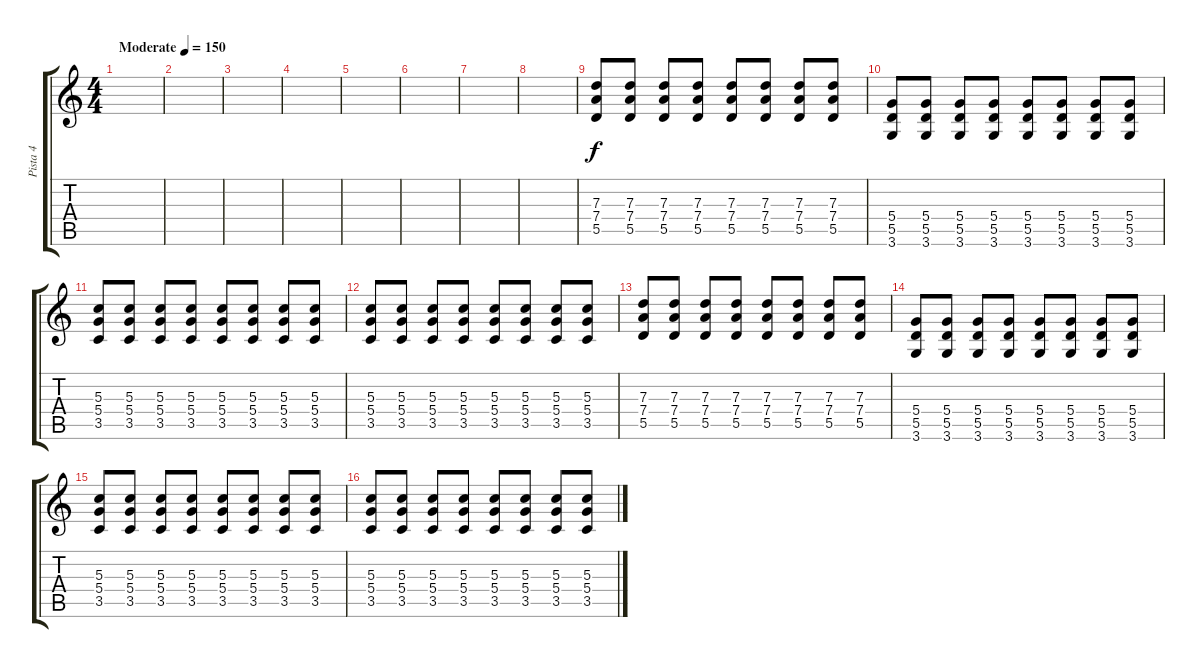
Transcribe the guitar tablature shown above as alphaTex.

\track ("Pista 4" "Pista 4") {instrument distortionguitar}
\staff {score tabs}
\tuning (E4 B3 G3 D3 A2 E2) {hide}
\ts (4 4)
\tempo (150 "Moderate")
\clef g2
\ks c
|
|
|
|
|
|
|
|
(7.3 7.4 5.5).8 (7.3 7.4 5.5).8 (7.3 7.4 5.5).8 (7.3 7.4 5.5).8 (7.3 7.4 5.5).8 (7.3 7.4 5.5).8 (7.3 7.4 5.5).8 (7.3 7.4 5.5).8 |
(5.4 5.5 3.6).8 (5.4 5.5 3.6).8 (5.4 5.5 3.6).8 (5.4 5.5 3.6).8 (5.4 5.5 3.6).8 (5.4 5.5 3.6).8 (5.4 5.5 3.6).8 (5.4 5.5 3.6).8 |
(5.3 5.4 3.5).8 (5.3 5.4 3.5).8 (5.3 5.4 3.5).8 (5.3 5.4 3.5).8 (5.3 5.4 3.5).8 (5.3 5.4 3.5).8 (5.3 5.4 3.5).8 (5.3 5.4 3.5).8 |
(5.3 5.4 3.5).8 (5.3 5.4 3.5).8 (5.3 5.4 3.5).8 (5.3 5.4 3.5).8 (5.3 5.4 3.5).8 (5.3 5.4 3.5).8 (5.3 5.4 3.5).8 (5.3 5.4 3.5).8 |
(7.3 7.4 5.5).8 (7.3 7.4 5.5).8 (7.3 7.4 5.5).8 (7.3 7.4 5.5).8 (7.3 7.4 5.5).8 (7.3 7.4 5.5).8 (7.3 7.4 5.5).8 (7.3 7.4 5.5).8 |
(5.4 5.5 3.6).8 (5.4 5.5 3.6).8 (5.4 5.5 3.6).8 (5.4 5.5 3.6).8 (5.4 5.5 3.6).8 (5.4 5.5 3.6).8 (5.4 5.5 3.6).8 (5.4 5.5 3.6).8 |
(5.3 5.4 3.5).8 (5.3 5.4 3.5).8 (5.3 5.4 3.5).8 (5.3 5.4 3.5).8 (5.3 5.4 3.5).8 (5.3 5.4 3.5).8 (5.3 5.4 3.5).8 (5.3 5.4 3.5).8 |
(5.3 5.4 3.5).8 (5.3 5.4 3.5).8 (5.3 5.4 3.5).8 (5.3 5.4 3.5).8 (5.3 5.4 3.5).8 (5.3 5.4 3.5).8 (5.3 5.4 3.5).8 (5.3 5.4 3.5).8
